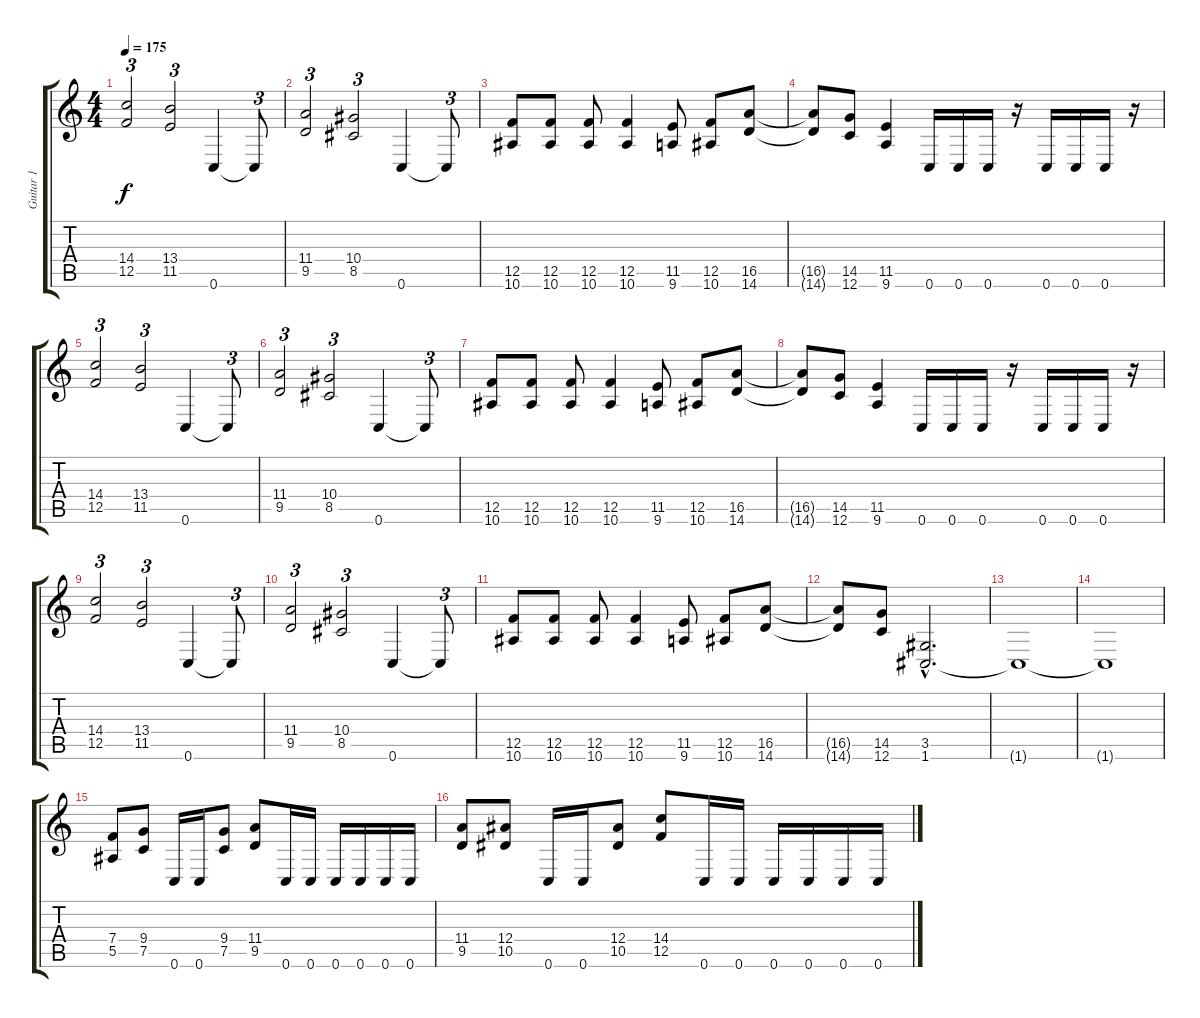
\track ("Guitar 1" "Guitar 1") {instrument overdrivenguitar}
\staff {score tabs}
\tuning (C4 G3 Eb3 Bb2 F2 C2) {hide}
\ts (4 4)
\tempo 175
\clef g2
\ks c
(14.4 12.5).2{tu (3 2) dy f} (13.4 11.5).2{tu (3 2)} 0.6.4 0.6{t}.8{tu (3 2)} |
(11.4 9.5).2{tu (3 2)} (10.4 8.5).2{tu (3 2)} 0.6.4 0.6{t}.8{tu (3 2)} |
(12.5 10.6).8 (12.5 10.6).8 (12.5 10.6).8 (12.5 10.6).4 (11.5 9.6).8 (12.5 10.6).8 (16.5 14.6).8 |
(16.5{t} 14.6{t}).8 (14.5 12.6).8 (11.5 9.6).4 0.6.16 0.6.16 0.6.16 r.16 0.6.16 0.6.16 0.6.16 r.16 |
(14.4 12.5).2{tu (3 2)} (13.4 11.5).2{tu (3 2)} 0.6.4 0.6{t}.8{tu (3 2)} |
(11.4 9.5).2{tu (3 2)} (10.4 8.5).2{tu (3 2)} 0.6.4 0.6{t}.8{tu (3 2)} |
(12.5 10.6).8 (12.5 10.6).8 (12.5 10.6).8 (12.5 10.6).4 (11.5 9.6).8 (12.5 10.6).8 (16.5 14.6).8 |
(16.5{t} 14.6{t}).8 (14.5 12.6).8 (11.5 9.6).4 0.6.16 0.6.16 0.6.16 r.16 0.6.16 0.6.16 0.6.16 r.16 |
(14.4 12.5).2{tu (3 2)} (13.4 11.5).2{tu (3 2)} 0.6.4 0.6{t}.8{tu (3 2)} |
(11.4 9.5).2{tu (3 2)} (10.4 8.5).2{tu (3 2)} 0.6.4 0.6{t}.8{tu (3 2)} |
(12.5 10.6).8 (12.5 10.6).8 (12.5 10.6).8 (12.5 10.6).4 (11.5 9.6).8 (12.5 10.6).8 (16.5 14.6).8 |
(16.5{t} 14.6{t}).8 (14.5 12.6).8 (3.5{hac} 1.6{hac}).2{d} |
1.6{t}.1 |
1.6{t}.1 |
(7.4 5.5).8 (9.4 7.5).8 0.6.16 0.6.16 (9.4 7.5).8 (11.4 9.5).8 0.6.16 0.6.16 0.6.16 0.6.16 0.6.16 0.6.16 |
(11.4 9.5).8 (12.4 10.5).8 0.6.16 0.6.16 (12.4 10.5).8 (14.4 12.5).8 0.6.16 0.6.16 0.6.16 0.6.16 0.6.16 0.6.16
